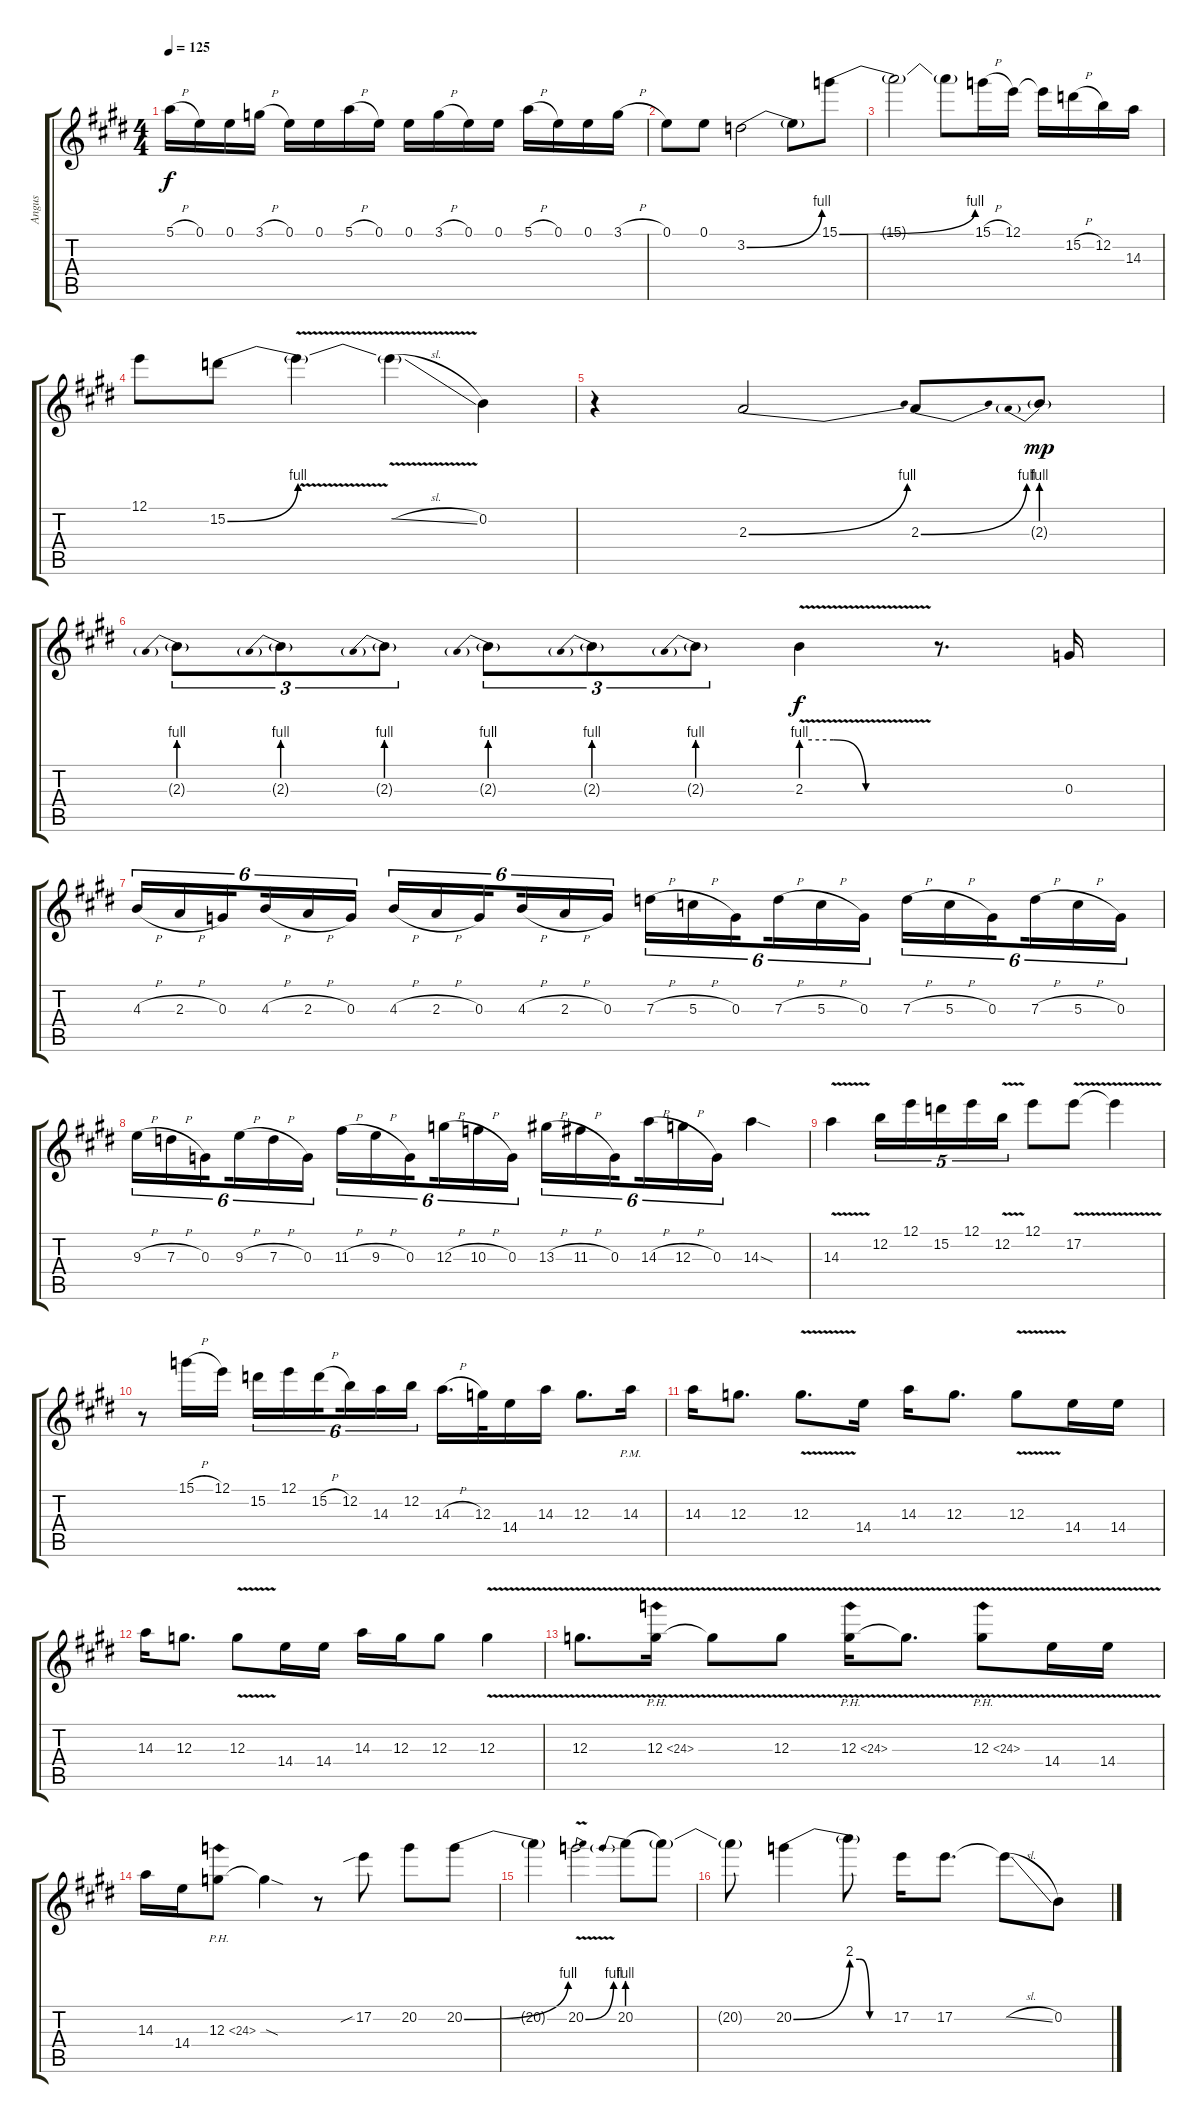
\track ("Angus" "Angus") {instrument overdrivenguitar}
\staff {score tabs}
\tuning (E4 B3 G3 D3 A2 E2) {hide}
\ts (4 4)
\tempo 125
\clef g2
\ks e
5.1{h}.16{dy f} 0.1.16 0.1.16 3.1{h}.16 0.1.16 0.1.16 5.1{h}.16 0.1.16 0.1.16 3.1{h}.16 0.1.16 0.1.16 5.1{h}.16 0.1.16 0.1.16 3.1{h}.16 |
0.1.8 0.1.8 3.2{be (bend 0 0 60 4)}.2 3.2{t}.8 15.1{be (bend 0 0 60 4)}.8 |
15.1{t}.2 15.1{t}.8 15.1{h}.16 12.1.16 12.1{t}.16 15.2{h}.16 12.2.16 14.3.16 |
12.1.8 15.2{be (bend 0 0 60 4)}.8 15.2{v t}.4 15.2{sl t}.4 0.2.4 |
r.4 2.3{be (bend 0 0 60 4)}.2 2.3{be (bend 0 0 60 4)}.8 2.3{be (prebend 0 4 60 4) g}.8{dy mp} |
2.3{be (prebend 0 4 60 4) g}.8{tu (3 2)} 2.3{be (prebend 0 4 60 4) g}.8{tu (3 2)} 2.3{be (prebend 0 4 60 4) g}.8{tu (3 2)} 2.3{be (prebend 0 4 60 4) g}.8{tu (3 2)} 2.3{be (prebend 0 4 60 4) g}.8{tu (3 2)} 2.3{be (prebend 0 4 60 4) g}.8{tu (3 2)} 2.3{be (custom 0 4 15 4 30 0 60 0) v}.4{dy f} r.8{d} 0.3.16 |
4.3{h}.16{tu (6 4)} 2.3{h}.16{tu (6 4)} 0.3.16{tu (6 4) beam splitsecondary} 4.3{h}.16{tu (6 4)} 2.3{h}.16{tu (6 4)} 0.3.16{tu (6 4)} 4.3{h}.16{tu (6 4)} 2.3{h}.16{tu (6 4)} 0.3.16{tu (6 4) beam splitsecondary} 4.3{h}.16{tu (6 4)} 2.3{h}.16{tu (6 4)} 0.3.16{tu (6 4)} 7.3{h}.16{tu (6 4)} 5.3{h}.16{tu (6 4)} 0.3.16{tu (6 4) beam splitsecondary} 7.3{h}.16{tu (6 4)} 5.3{h}.16{tu (6 4)} 0.3.16{tu (6 4)} 7.3{h}.16{tu (6 4)} 5.3{h}.16{tu (6 4)} 0.3.16{tu (6 4) beam splitsecondary} 7.3{h}.16{tu (6 4)} 5.3{h}.16{tu (6 4)} 0.3.16{tu (6 4)} |
9.3{h}.16{tu (6 4)} 7.3{h}.16{tu (6 4)} 0.3.16{tu (6 4) beam splitsecondary} 9.3{h}.16{tu (6 4)} 7.3{h}.16{tu (6 4)} 0.3.16{tu (6 4)} 11.3{h}.16{tu (6 4)} 9.3{h}.16{tu (6 4)} 0.3.16{tu (6 4) beam splitsecondary} 12.3{h}.16{tu (6 4)} 10.3{h}.16{tu (6 4)} 0.3.16{tu (6 4)} 13.3{h}.16{tu (6 4)} 11.3{h}.16{tu (6 4)} 0.3.16{tu (6 4) beam splitsecondary} 14.3{h}.16{tu (6 4)} 12.3{h}.16{tu (6 4)} 0.3.16{tu (6 4)} 14.3{sod}.4 |
14.3{v}.4 12.2.16{tu (5 4)} 12.1.16{tu (5 4)} 15.2.16{tu (5 4)} 12.1.16{tu (5 4)} 12.2{v}.16{tu (5 4)} 12.1.8 17.2{v}.8 17.2{t}.4 |
r.8 15.1{h}.16 12.1.16 15.2.16{tu (6 4)} 12.1.16{tu (6 4)} 15.2{h}.16{tu (6 4) beam splitsecondary} 12.2.16{tu (6 4)} 14.3.16{tu (6 4)} 12.2.16{tu (6 4)} 14.3{h}.16{d} 12.3.32 14.4.16 14.3.16 12.3.8{d} 14.3{pm}.16 |
14.3.16 12.3.8{d} 12.3{v}.8{d} 14.4.16 14.3.16 12.3.8{d} 12.3{v}.8 14.4.16 14.4.16 |
14.3.16 12.3.8{d} 12.3{v}.8 14.4.16 14.4.16 14.3.16 12.3.16 12.3.8 12.3{v}.4 |
12.3{v}.8{d} 12.3{ph 12 v}.16 12.3{t}.8 12.3{v}.8 12.3{ph 12 v}.16 12.3{t}.8{d} 12.3{ph 12 v}.8 14.4{v}.16 14.4{v}.16 |
14.3.16 14.4.16 12.3{ph 12}.8 12.3{sod t}.4 r.8 17.2{sib}.8 20.2.8 20.2{be (bend 0 0 60 4)}.8 |
20.2{t}.4 20.2{be (bend 0 0 60 4) v}.2 20.2{be (prebend 0 4 60 4)}.8 20.2{t}.8 |
20.2{t}.8 20.2{be (bend 0 0 60 8)}.4 20.2{be (custom 0 8 15 8 30 0 60 0) t}.8 17.2.16 17.2.8{d} 17.2{sl t}.8 0.2.8
